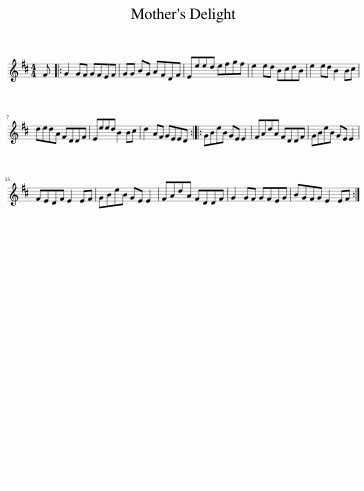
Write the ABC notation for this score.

X:1
L:1/8
M:4/4
I:linebreak $
K:D
V:1 treble
V:1
 F |: G2 GF GFEF | GG BG AFDF | Eeed efgf | e2 ed BcdB | %5
 e2 ed B2 Bc |$ dedA FDDF | Eeed B2 Bc | d2 AF GEED :: GBeB GE E2 | %10
 FAdA FDDF | GBeB GE E2 |$ FEDF E2 EF | GBeB GE E2 | FAdA FDDF | %15
 G2 GF GFEG | BGFG E2 EF :| %17
